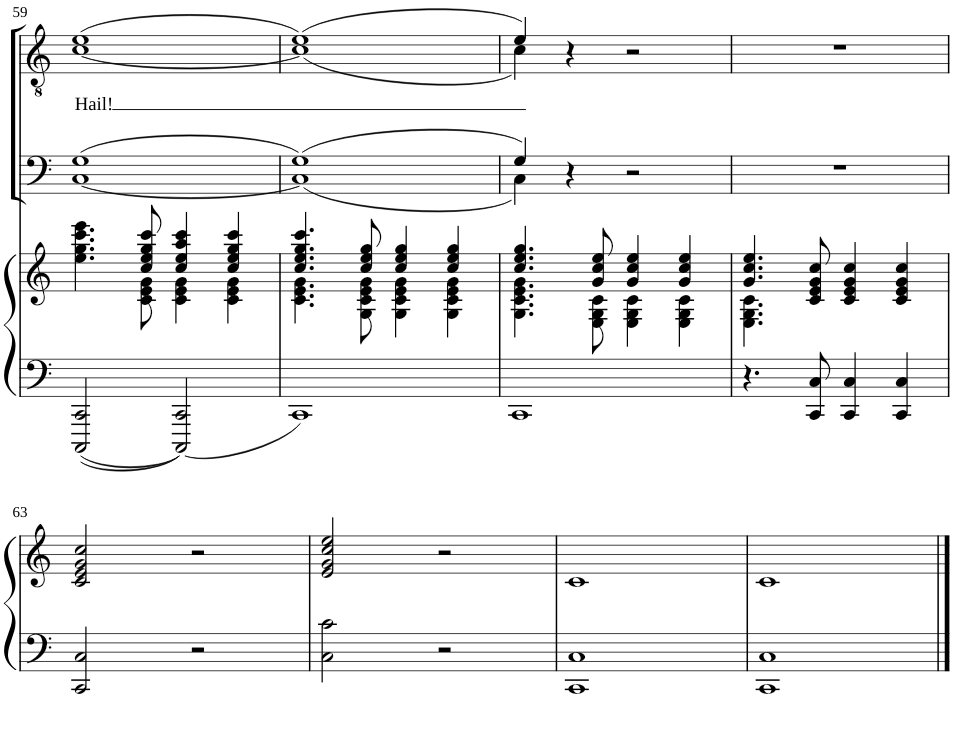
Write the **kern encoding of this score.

**kern	**kern	**kern	**kern	**text
*part4	*part3	*part2	*part1	*part1
*staff4	*staff3	*staff2	*staff1	*staff1
*I"Piano	*I"Piano	*I"Piano	*I"Piano	*
*I'Pno	*I'Pno	*I'Pno	*I'Pno	*
!!LO:PB:g=z
*clefF4	*clefG2	*clefF4	*clefGv2	*
*k[]	*k[]	*k[]	*k[]	*
*M4/4	*M4/4	*M4/4	*M4/4	*
*met(c)	*met(c)	*met(c)	*met(c)	*
=59	=59	=59	=59	=59
*	*^	*^	*	*
!	!	!	!	!	!	!LO:LY:b
*	*	*	*	*	*^	*
((2CCC/ 2CC/	4.ryy	4.ee\ 4.gg\ 4.ccc\ 4.eee\	(1G	[1C	(1e	[1c	Hail!
.	8cc/ 8ee/ 8gg/ 8ccc/	8c\ 8e\ 8g\	.	.	.	.	.
(2CCC/ 2CC/))	4cc/ 4ee/ 4aa/ 4ccc/	4c\ 4e\ 4g\	.	.	.	.	.
.	4cc/ 4ee/ 4gg/ 4ccc/	4c\ 4e\ 4g\	.	.	.	.	.
=60	=60	=60	=60	=60	=60	=60	=60
1CC)	4.cc/ 4.ee/ 4.gg/ 4.ccc/	4.c\ 4.e\ 4.g\	(1G)	(1C]	(1e)	(1c]	.
.	8cc/ 8ee/ 8gg/	8G\ 8c\ 8e\ 8g\	.	.	.	.	.
.	4cc/ 4ee/ 4gg/	4G\ 4c\ 4e\ 4g\	.	.	.	.	.
.	4cc/ 4ee/ 4gg/	4G\ 4c\ 4e\ 4g\	.	.	.	.	.
=61	=61	=61	=61	=61	=61	=61	=61
1CC	4.cc/ 4.ee/ 4.gg/	4.G\ 4.c\ 4.e\ 4.g\	4G/)	4C\)	4e/)	4c\)	.
.	.	.	4r	2.ryy	4r	2.ryy	.
.	8g/ 8cc/ 8ee/	8E\ 8G\ 8c\	.	.	.	.	.
.	4g/ 4cc/ 4ee/	4E\ 4G\ 4c\	2r	.	2r	.	.
.	4g/ 4cc/ 4ee/	4E\ 4G\ 4c\	.	.	.	.	.
*	*	*	*v	*v	*	*	*
*	*	*	*	*v	*v	*
=62	=62	=62	=62	=62	=62
4.r	4.g/ 4.cc/ 4.ee/	4.E\ 4.G\ 4.c\	1r	1r	.
8CC/ 8C/	8c/ 8e/ 8g/ 8cc/	2ryy	.	.	.
4CC/ 4C/	4c/ 4e/ 4g/ 4cc/	.	.	.	.
4CC/ 4C/	4c/ 4e/ 4g/ 4cc/	.	.	.	.
.	.	8ryy	.	.	.
*	*v	*v	*	*	*
!!LO:LB:g=z
=63	=63	=63	=63	=63
2CC/ 2C/	2c/ 2e/ 2g/ 2cc/	1r	1r	.
2r	2r	.	.	.
=64	=64	=64	=64	=64
2C\ 2c\	2e/ 2g/ 2cc/ 2ee/	1r	1r	.
2r	2r	.	.	.
=65	=65	=65	=65	=65
1CC 1C	1c	1r	1r	.
=66	=66	=66	=66	=66
1CC 1C	1c	1r	1r	.
==	==	==	==	==
*-	*-	*-	*-	*-
